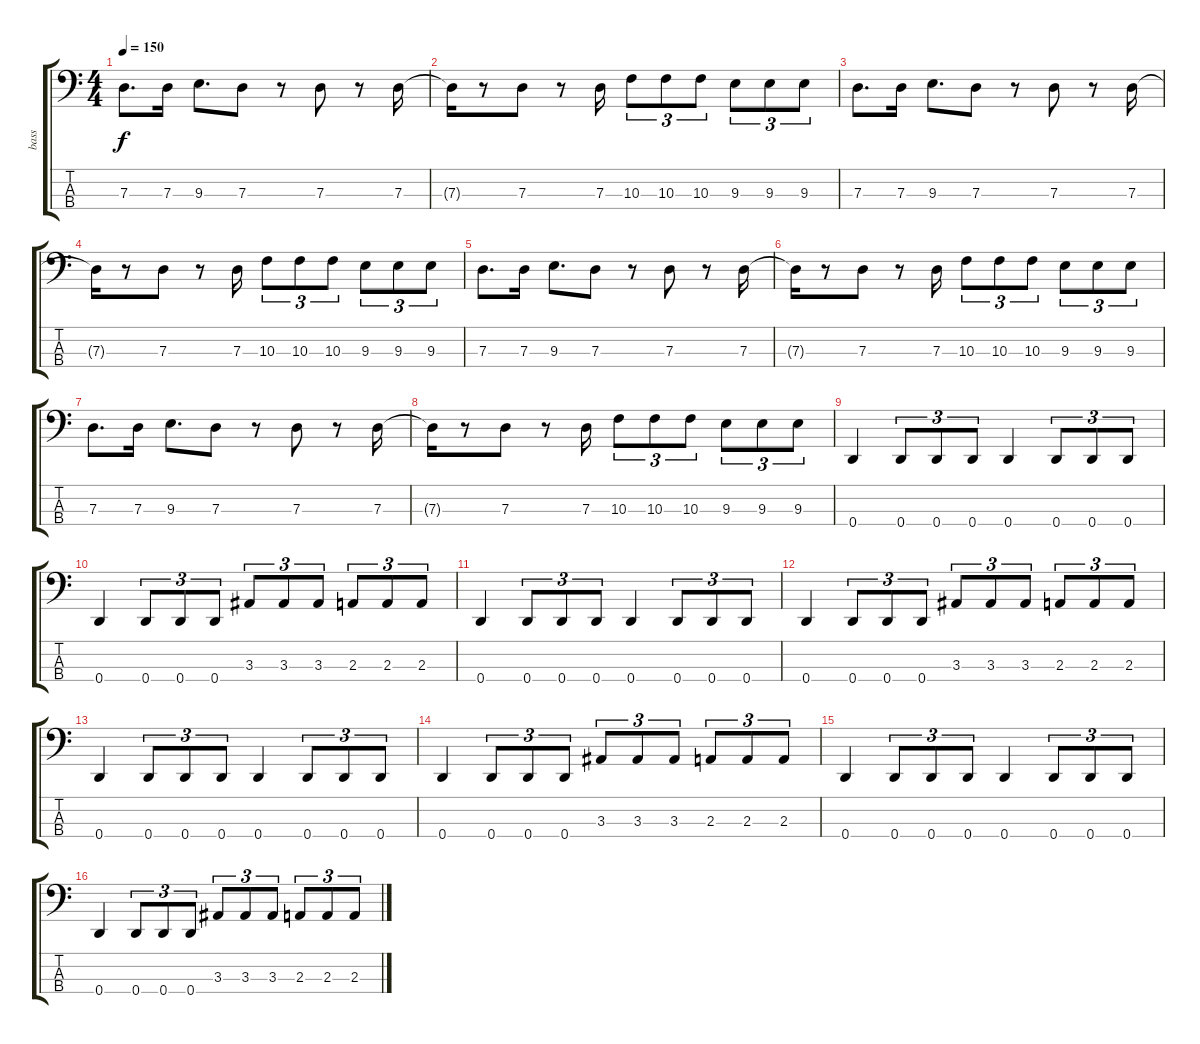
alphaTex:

\track ("bass" "bass") {instrument electricbasspick}
\staff {score tabs}
\tuning (F2 C2 G1 D1) {hide}
\ts (4 4)
\tempo 150
\clef f4
\ks c
7.3.8{d dy f} 7.3.16 9.3.8{d} 7.3.8 r.8 7.3.8 r.8 7.3.16 |
7.3{t}.16 r.8 7.3.8 r.8 7.3.16 10.3.8{tu (3 2)} 10.3.8{tu (3 2)} 10.3.8{tu (3 2)} 9.3.8{tu (3 2)} 9.3.8{tu (3 2)} 9.3.8{tu (3 2)} |
7.3.8{d} 7.3.16 9.3.8{d} 7.3.8 r.8 7.3.8 r.8 7.3.16 |
7.3{t}.16 r.8 7.3.8 r.8 7.3.16 10.3.8{tu (3 2)} 10.3.8{tu (3 2)} 10.3.8{tu (3 2)} 9.3.8{tu (3 2)} 9.3.8{tu (3 2)} 9.3.8{tu (3 2)} |
7.3.8{d} 7.3.16 9.3.8{d} 7.3.8 r.8 7.3.8 r.8 7.3.16 |
7.3{t}.16 r.8 7.3.8 r.8 7.3.16 10.3.8{tu (3 2)} 10.3.8{tu (3 2)} 10.3.8{tu (3 2)} 9.3.8{tu (3 2)} 9.3.8{tu (3 2)} 9.3.8{tu (3 2)} |
7.3.8{d} 7.3.16 9.3.8{d} 7.3.8 r.8 7.3.8 r.8 7.3.16 |
7.3{t}.16 r.8 7.3.8 r.8 7.3.16 10.3.8{tu (3 2)} 10.3.8{tu (3 2)} 10.3.8{tu (3 2)} 9.3.8{tu (3 2)} 9.3.8{tu (3 2)} 9.3.8{tu (3 2)} |
0.4.4 0.4.8{tu (3 2)} 0.4.8{tu (3 2)} 0.4.8{tu (3 2)} 0.4.4 0.4.8{tu (3 2)} 0.4.8{tu (3 2)} 0.4.8{tu (3 2)} |
0.4.4 0.4.8{tu (3 2)} 0.4.8{tu (3 2)} 0.4.8{tu (3 2)} 3.3.8{tu (3 2)} 3.3.8{tu (3 2)} 3.3.8{tu (3 2)} 2.3.8{tu (3 2)} 2.3.8{tu (3 2)} 2.3.8{tu (3 2)} |
0.4.4 0.4.8{tu (3 2)} 0.4.8{tu (3 2)} 0.4.8{tu (3 2)} 0.4.4 0.4.8{tu (3 2)} 0.4.8{tu (3 2)} 0.4.8{tu (3 2)} |
0.4.4 0.4.8{tu (3 2)} 0.4.8{tu (3 2)} 0.4.8{tu (3 2)} 3.3.8{tu (3 2)} 3.3.8{tu (3 2)} 3.3.8{tu (3 2)} 2.3.8{tu (3 2)} 2.3.8{tu (3 2)} 2.3.8{tu (3 2)} |
0.4.4 0.4.8{tu (3 2)} 0.4.8{tu (3 2)} 0.4.8{tu (3 2)} 0.4.4 0.4.8{tu (3 2)} 0.4.8{tu (3 2)} 0.4.8{tu (3 2)} |
0.4.4 0.4.8{tu (3 2)} 0.4.8{tu (3 2)} 0.4.8{tu (3 2)} 3.3.8{tu (3 2)} 3.3.8{tu (3 2)} 3.3.8{tu (3 2)} 2.3.8{tu (3 2)} 2.3.8{tu (3 2)} 2.3.8{tu (3 2)} |
0.4.4 0.4.8{tu (3 2)} 0.4.8{tu (3 2)} 0.4.8{tu (3 2)} 0.4.4 0.4.8{tu (3 2)} 0.4.8{tu (3 2)} 0.4.8{tu (3 2)} |
0.4.4 0.4.8{tu (3 2)} 0.4.8{tu (3 2)} 0.4.8{tu (3 2)} 3.3.8{tu (3 2)} 3.3.8{tu (3 2)} 3.3.8{tu (3 2)} 2.3.8{tu (3 2)} 2.3.8{tu (3 2)} 2.3.8{tu (3 2)}
